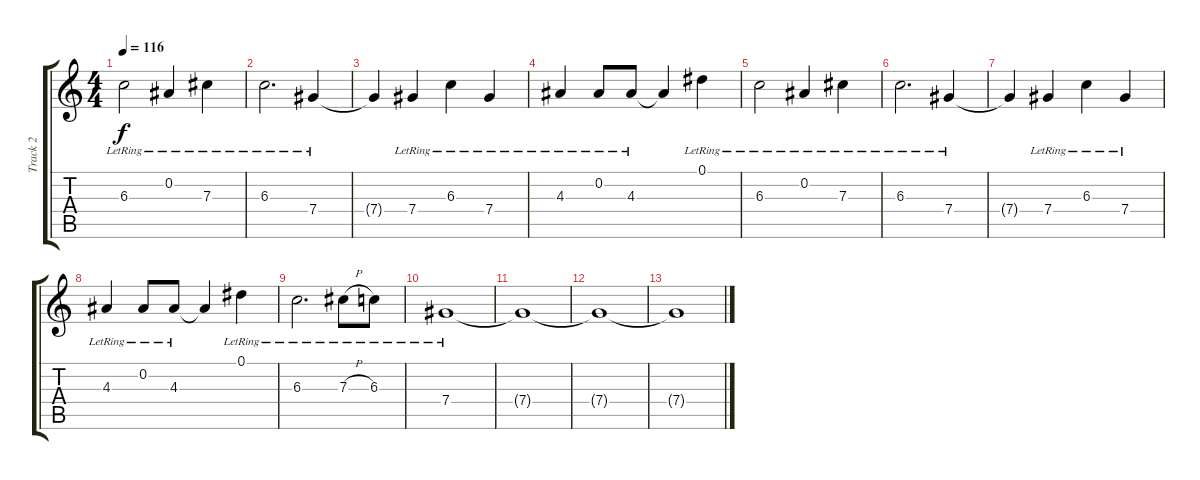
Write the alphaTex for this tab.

\track ("Track 2" "Track 2") {instrument overdrivenguitar}
\staff {score tabs}
\tuning (Eb4 Bb3 Gb3 Db3 Ab2 Db2) {hide}
\ts (4 4)
\tempo 116
\clef g2
\ks c
6.3{lr}.2{dy f} 0.2{lr}.4 7.3{lr}.4 |
6.3{lr}.2{d} 7.4{lr}.4 |
7.4{t}.4 7.4{lr}.4 6.3{lr}.4 7.4{lr}.4 |
4.3{lr}.4 0.2{lr}.8 4.3{lr}.8 4.3{t}.4 0.1{lr}.4 |
6.3{lr}.2 0.2{lr}.4 7.3{lr}.4 |
6.3{lr}.2{d} 7.4{lr}.4 |
7.4{t}.4 7.4{lr}.4 6.3{lr}.4 7.4{lr}.4 |
4.3{lr}.4 0.2{lr}.8 4.3{lr}.8 4.3{t}.4 0.1{lr}.4 |
6.3{lr}.2{d} 7.3{h lr}.8 6.3{lr}.8 |
7.4{lr}.1 |
7.4{t}.1 |
7.4{t}.1 |
7.4{t}.1
